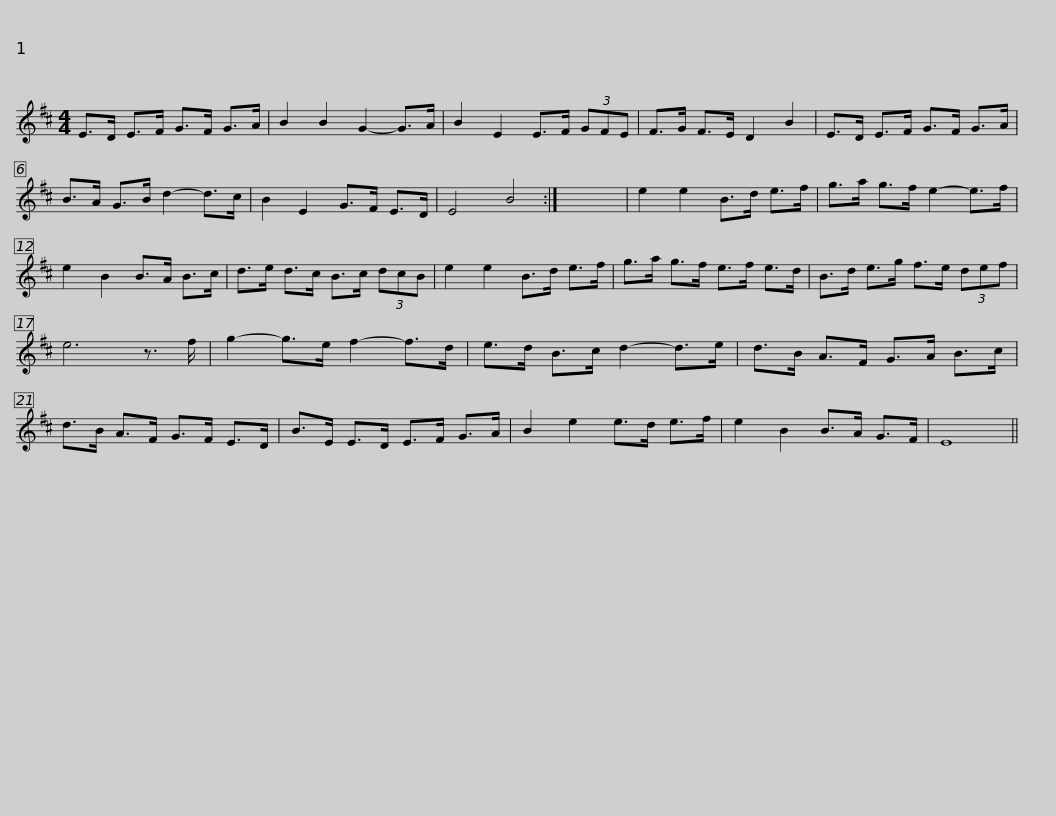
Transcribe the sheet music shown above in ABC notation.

X:1
L:1/8
M:4/4
I:linebreak $
K:D
V:1 treble
V:1
 E>D E>F G>F G>A | B2 B2 G2- G>A | B2 E2 E>F (3GFE | F>G F>E D2 B2 | E>D E>F G>F G>A |$ %5
 B>A G>B d2- d>c | B2 E2 G>F E>D | E4 B4 :| x8 | e2 e2 B>d e>f | %10
 g>a g>f e2- e>f | e2 B2 B>A B>c |$ d>e d>c B>c (3dcB | e2 e2 B>d e>f | g>a g>f e>f e>d | %15
 B>d e>g f>e (3def | e6 z3/2 f/ |$ g2- g>e f2- f>d | e>d B>c d2- d>e | d>B A>F G>A B>c | %20
 d>B A>F G>F E>D | B>E E>D E>F G>A |$ B2 e2 e>d e>f | e2 B2 B>A G>F | E8 || %25
